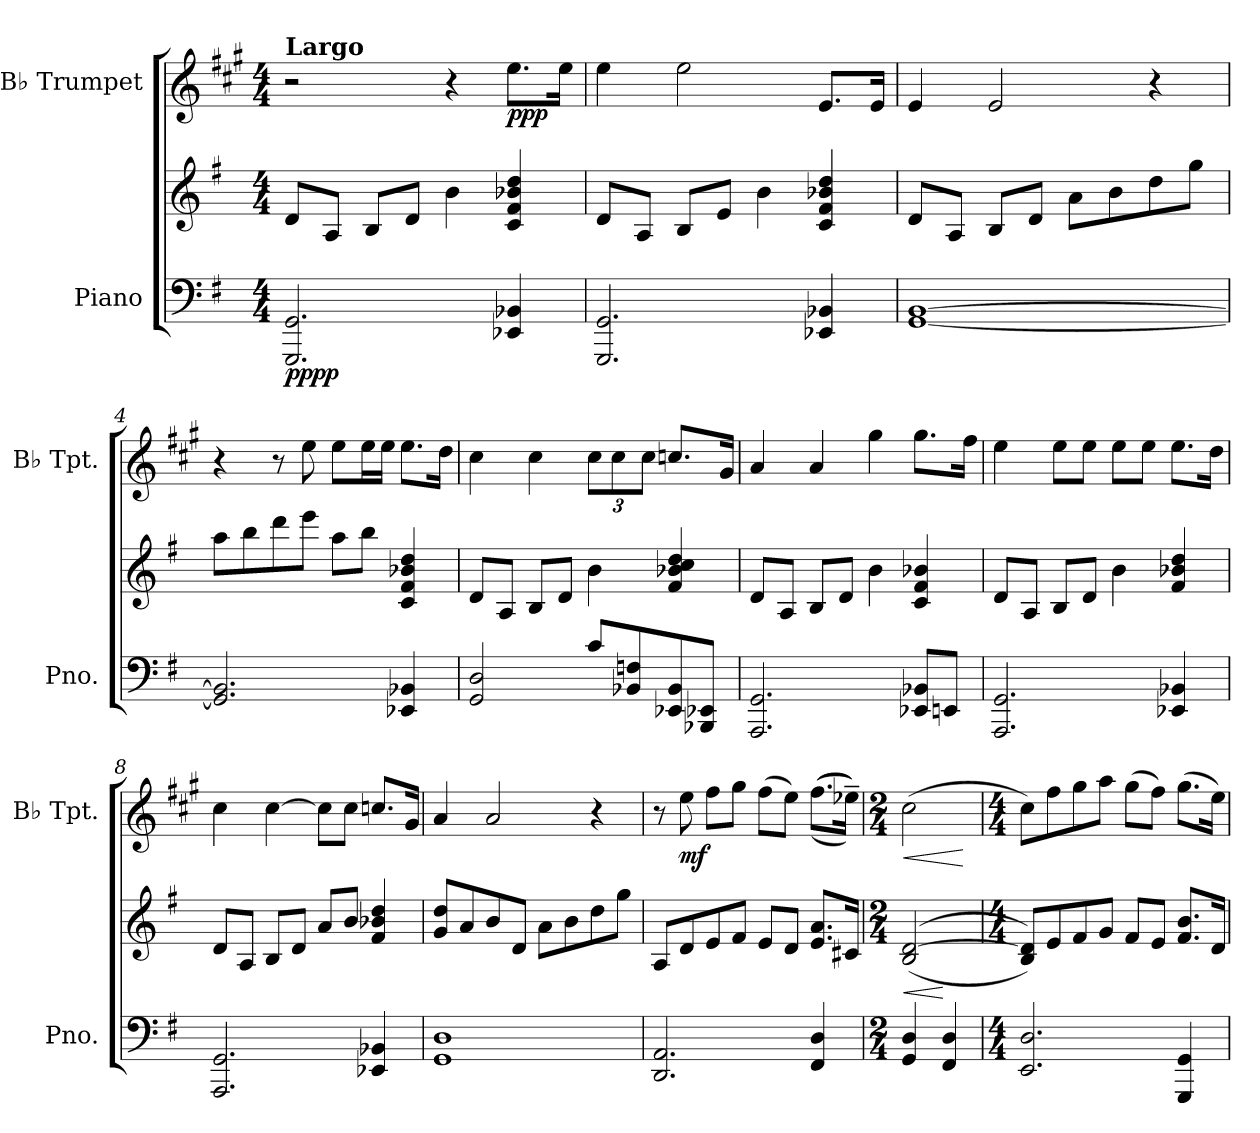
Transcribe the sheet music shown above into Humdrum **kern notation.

**kern	**kern	**dynam	**kern	**dynam
*part2	*part2	*part2	*part1	*part1
*staff3	*staff2	*staff2/3	*staff1	*staff1
*I"Piano	*	*	*I"B♭ Trumpet	*
*I'Pno.	*	*	*I'B♭ Tpt.	*
*clefF4	*clefG2	*	*clefG2	*
*	*	*	*ITrd1c2	*
*k[f#]	*k[f#]	*	*k[f#]	*
*M4/4	*M4/4	*	*M4/4	*
=1	=1	=1	=1	=1
!	!	!	!LO:TX:a:B:t=Largo	!
!	!	!LO:DY:b=2	!	!
!	!	!LO:DY:n=1:b	!	!
!	!	!LO:DY:n=2:b	!	!
!	!	!LO:DY:n=3:b	!	!
2.GGG/ 2.GG/	8d/L	p p p p	2r	.
.	8A/J	.	.	.
.	8B/L	.	.	.
.	8d/J	.	.	.
.	4b\	.	4r	.
!	!	!	!	!LO:DY:b
!	!	!	!	!LO:DY:n=1:b
!	!	!	!	!LO:DY:n=2:b
4EE-X/ 4BB-X/	4c/ 4f#/ 4b-X/ 4dd/	.	8.dd\L	p p p
.	.	.	16dd\Jk	.
=2	=2	=2	=2	=2
2.GGG/ 2.GG/	8d/L	.	4dd\	.
.	8A/J	.	.	.
.	8B/L	.	2dd\	.
.	8e/J	.	.	.
.	4b\	.	.	.
4EE-X/ 4BB-X/	4c/ 4f#/ 4b-X/ 4dd/	.	8.d/L	.
.	.	.	16d/Jk	.
=3	=3	=3	=3	=3
[1GG [1BB	8d/L	.	4d/	.
.	8A/J	.	.	.
.	8B/L	.	2d/	.
.	8d/J	.	.	.
.	8a\L	.	.	.
.	8b\	.	.	.
.	8dd\	.	4r	.
.	8gg\J	.	.	.
=4	=4	=4	=4	=4
2.GG/] 2.BB/]	8aa\L	.	4r	.
.	8bb\	.	.	.
.	8ddd\	.	8r	.
.	8eee\J	.	8dd\	.
.	8aa\L	.	8dd\L	.
.	8bb\J	.	16dd\L	.
.	.	.	16dd\JJ	.
4EE-X/ 4BB-X/	4c/ 4f#/ 4b-X/ 4dd/	.	8.dd\L	.
.	.	.	16cc\Jk	.
!!LO:LB:g=z
=5	=5	=5	=5	=5
2GG/ 2D/	8d/L	.	4b\	.
.	8A/J	.	.	.
.	8B/L	.	4b\	.
.	8d/J	.	.	.
*	*	*	*Xbrackettup	*
8c/L	4b\	.	12b\L	.
.	.	.	12b\	.
8BB-X/ 8Fn/	.	.	.	.
.	.	.	12b\J	.
8EE-X/ 8BB-/	4f#/ 4b-X/ 4cc/ 4dd/	.	8.b-X/L	.
8BBB-X/ 8EE-X/J	.	.	.	.
.	.	.	16f#/Jk	.
=6	=6	=6	=6	=6
2.AAA/ 2.GG/	8d/L	.	4g/	.
.	8A/J	.	.	.
.	8B/L	.	4g/	.
.	8d/J	.	.	.
.	4b\	.	4ff#\	.
8EE-X/ 8BB-X/L	4c/ 4f#/ 4b-X/	.	8.ff#\L	.
8EEn/J	.	.	.	.
.	.	.	16ee\Jk	.
=7	=7	=7	=7	=7
2.AAA/ 2.GG/	8d/L	.	4dd\	.
.	8A/J	.	.	.
.	8B/L	.	8dd\L	.
.	8d/J	.	8dd\J	.
.	4b\	.	8dd\L	.
.	.	.	8dd\J	.
4EE-X/ 4BB-X/	4f#/ 4b-X/ 4dd/	.	8.dd\L	.
.	.	.	16cc\Jk	.
=8	=8	=8	=8	=8
2.AAA/ 2.GG/	8d/L	.	4b\	.
.	8A/J	.	.	.
.	8B/L	.	[4b\	.
.	8d/J	.	.	.
.	8a/L	.	8b\L]	.
.	8b/J	.	8b\J	.
4EE-X/ 4BB-X/	4f#/ 4b-X/ 4dd/	.	8.b-X/L	.
.	.	.	16f#/Jk	.
!!LO:LB:g=z
=9	=9	=9	=9	=9
1GG 1D	8g/ 8dd/L	.	4g/	.
.	8a/	.	.	.
.	8b/	.	2g/	.
.	8d/J	.	.	.
.	8a\L	.	.	.
.	8b\	.	.	.
.	8dd\	.	4r	.
.	8gg\J	.	.	.
=10	=10	=10	=10	=10
!	!	!LO:DY:b=2	!	!
!	!	!LO:DY:n=1:b	!	!
2.DD/ 2.AA/	8A/L	mf mf	8r	.
!	!	!	!	!LO:DY:b
.	8d/	.	8dd\	mf
.	8e/	.	8ee\L	.
.	8f#/J	.	8ff#\J	.
.	8e/L	.	(>8ee\L	.
.	8d/J	.	8dd\J)	.
4FF#/ 4D/	8.e/ 8.a/L	.	(>(>(>8.ee\L	.
.	16c#X/Jk	.	16dd-X~\Jk)))	.
=11	=11	=11	=11	=11
*M2/4	*M2/4	*	*M2/4	*
!	!	!LO:HP:b	!	!
!	!	!LO:HP:n=1:b	!	!
!	!	!LO:HP:n=1:b	!	!LO:HP:b
4GG/ 4D/	(>(>2B/ [2d/	< < <	(>2b\	<
4FF#/ 4D/	.	[	.	.
.	.	[ [	.	[
=12	=12	=12	=12	=12
*M4/4	*M4/4	*	*M4/4	*
2.EE/ 2.D/	8B/ 8d/]L))	.	8b\L)	.
.	8e/	.	8ee\	.
.	8f#/	.	8ff#\	.
.	8g/J	.	8gg\J	.
.	8f#/L	.	(>8ff#\L	.
.	8e/J	.	8ee\J)	.
4GGG/ 4GG/	8.f#/ 8.b/L	.	(>8.ff#\L	.
.	16d/Jk	.	16dd\Jk)	.
=	=	=	=	=
*-	*-	*-	*-	*-
